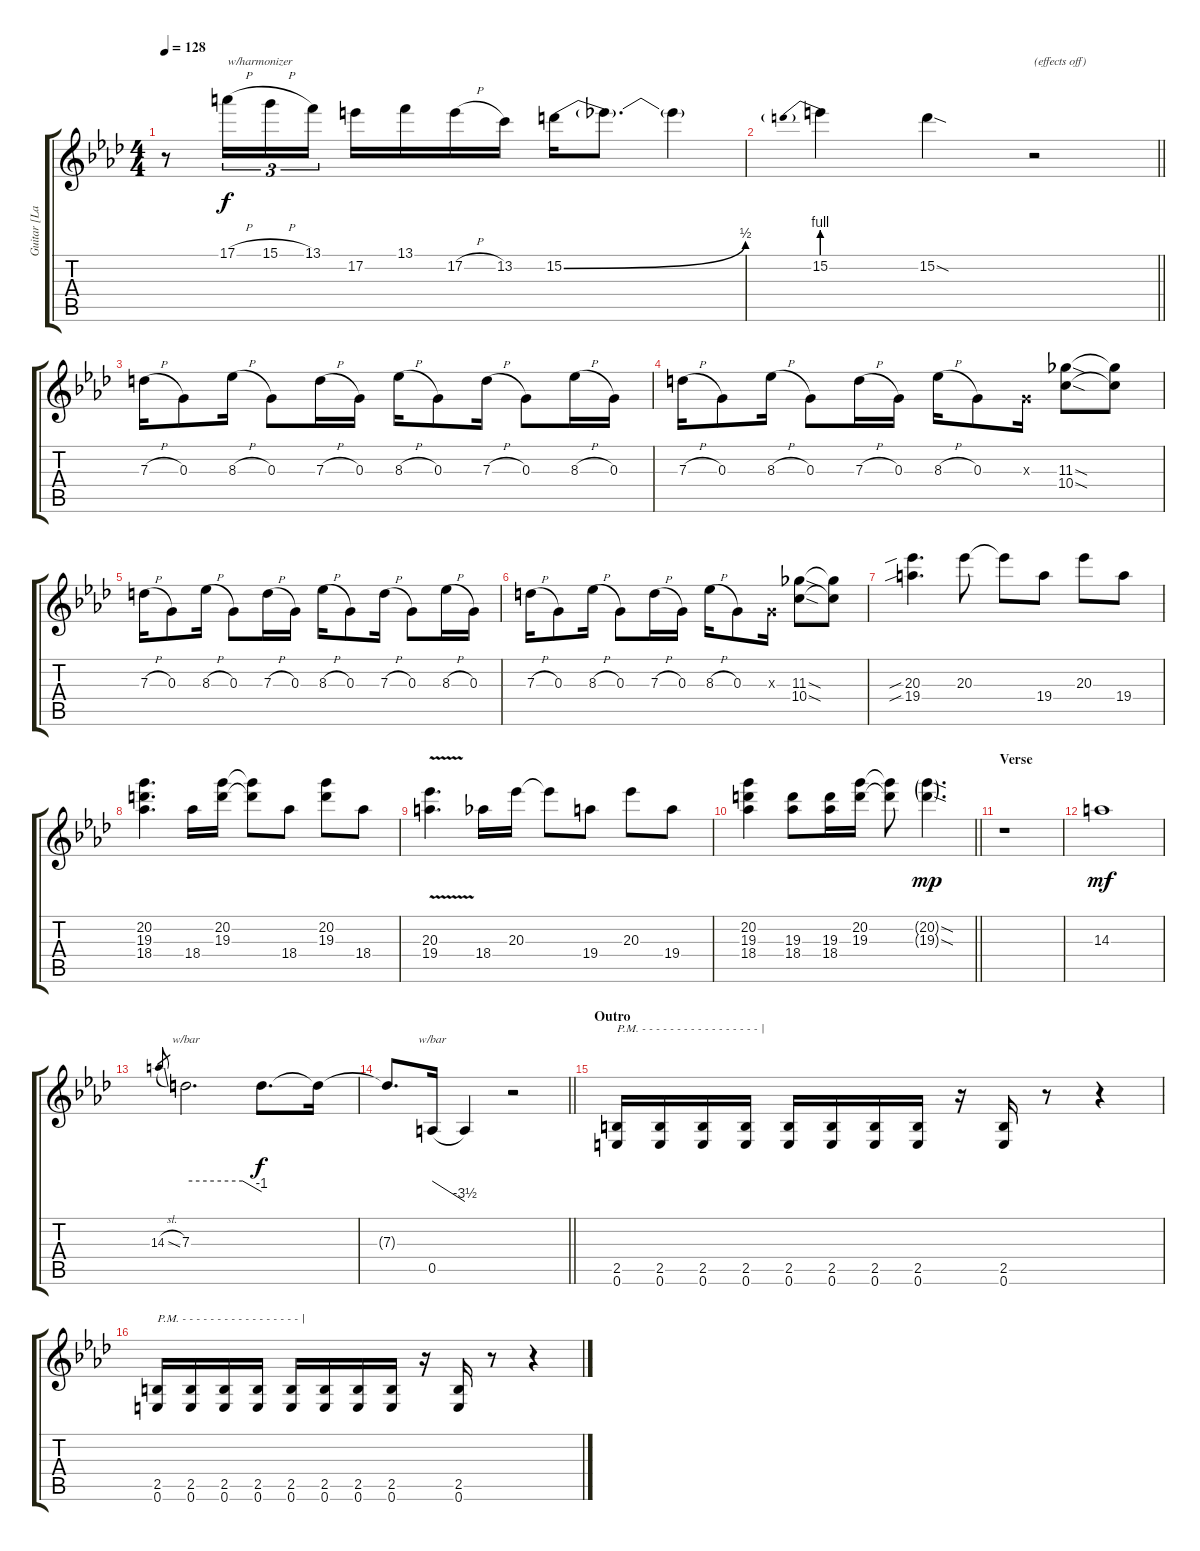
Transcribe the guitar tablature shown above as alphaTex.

\track ("Guitar [Larry LaLonde]" "Guitar [La") {instrument distortionguitar}
\staff {score tabs}
\tuning (E4 B3 G3 D3 A2 E2) {hide}
\ts (4 4)
\tempo 128
\clef g2
\ks ab
r.8{dy f} 17.1{h}.16{tu (3 2) txt "w/harmonizer"} 15.1{h}.16{tu (3 2)} 13.1.16{tu (3 2)} 17.2.16 13.1.16 17.2{h}.16 13.2.16 15.2{be (bend 0 0 60 2)}.16 15.2{t}.8{d} 15.2{t}.4 |
\barLineRight lightlight
15.2{be (prebend 0 4 60 4)}.4 15.2{sod}.4 r.2{txt "(effects off)"} |
7.3{h}.16 0.3.8 8.3{h}.16 0.3.8 7.3{h}.16 0.3.16 8.3{h}.16 0.3.8 7.3{h}.16 0.3.8 8.3{h}.16 0.3.16 |
7.3{h}.16 0.3.8 8.3{h}.16 0.3.8 7.3{h}.16 0.3.16 8.3{h}.16 0.3.8 0.3{x}.16 (11.3{sod} 10.4{sod}).8 (11.3{t} 10.4{t}).8 |
7.3{h}.16 0.3.8 8.3{h}.16 0.3.8 7.3{h}.16 0.3.16 8.3{h}.16 0.3.8 7.3{h}.16 0.3.8 8.3{h}.16 0.3.16 |
7.3{h}.16 0.3.8 8.3{h}.16 0.3.8 7.3{h}.16 0.3.16 8.3{h}.16 0.3.8 0.3{x}.16 (11.3{sod} 10.4{sod}).8 (11.3{t} 10.4{t}).8 |
(20.3{sib} 19.4{sib}).4{d} 20.3.8 20.3{t}.8 19.4.8 20.3.8 19.4.8 |
(20.2 19.3 18.4).4{d} 18.4.16 (20.2 19.3).16 (20.2{t} 19.3{t}).8 18.4.8 (20.2 19.3).8 18.4.8 |
(20.3{v} 19.4{v}).4{d} 18.4.16 20.3.16 20.3{t}.8 19.4.8 20.3.8 19.4.8 |
\barLineRight lightlight
(20.2 19.3 18.4).4 (19.3 18.4).8 (19.3 18.4).16 (20.2 19.3).16 (20.2{t} 19.3{t}).8 (20.2{sod g} 19.3{sod g}).4{d dy mp} |
\section ("" "Verse")
r.1 |
14.3.1{dy mf} |
14.3{sl}.8{gr} 7.3.2{d tbe (custom default 0 0 45 0 60 -4)} 7.3{t}.8{d dy f} 7.3{t}.16 |
\barLineRight lightlight
7.3{t}.8{d} 0.5.16{tbe (dive default 0 0 60 -14)} 0.5{t}.4 r.2 |
\section ("" "Outro")
(2.5 0.6).16{txt "P.M. - - - - - - - - - - - - - - - - - |"} (2.5 0.6).16 (2.5 0.6).16 (2.5 0.6).16 (2.5 0.6).16 (2.5 0.6).16 (2.5 0.6).16 (2.5 0.6).16 r.16 (2.5 0.6).16 r.8 r.4 |
(2.5 0.6).16{txt "P.M. - - - - - - - - - - - - - - - - - |"} (2.5 0.6).16 (2.5 0.6).16 (2.5 0.6).16 (2.5 0.6).16 (2.5 0.6).16 (2.5 0.6).16 (2.5 0.6).16 r.16 (2.5 0.6).16 r.8 r.4
